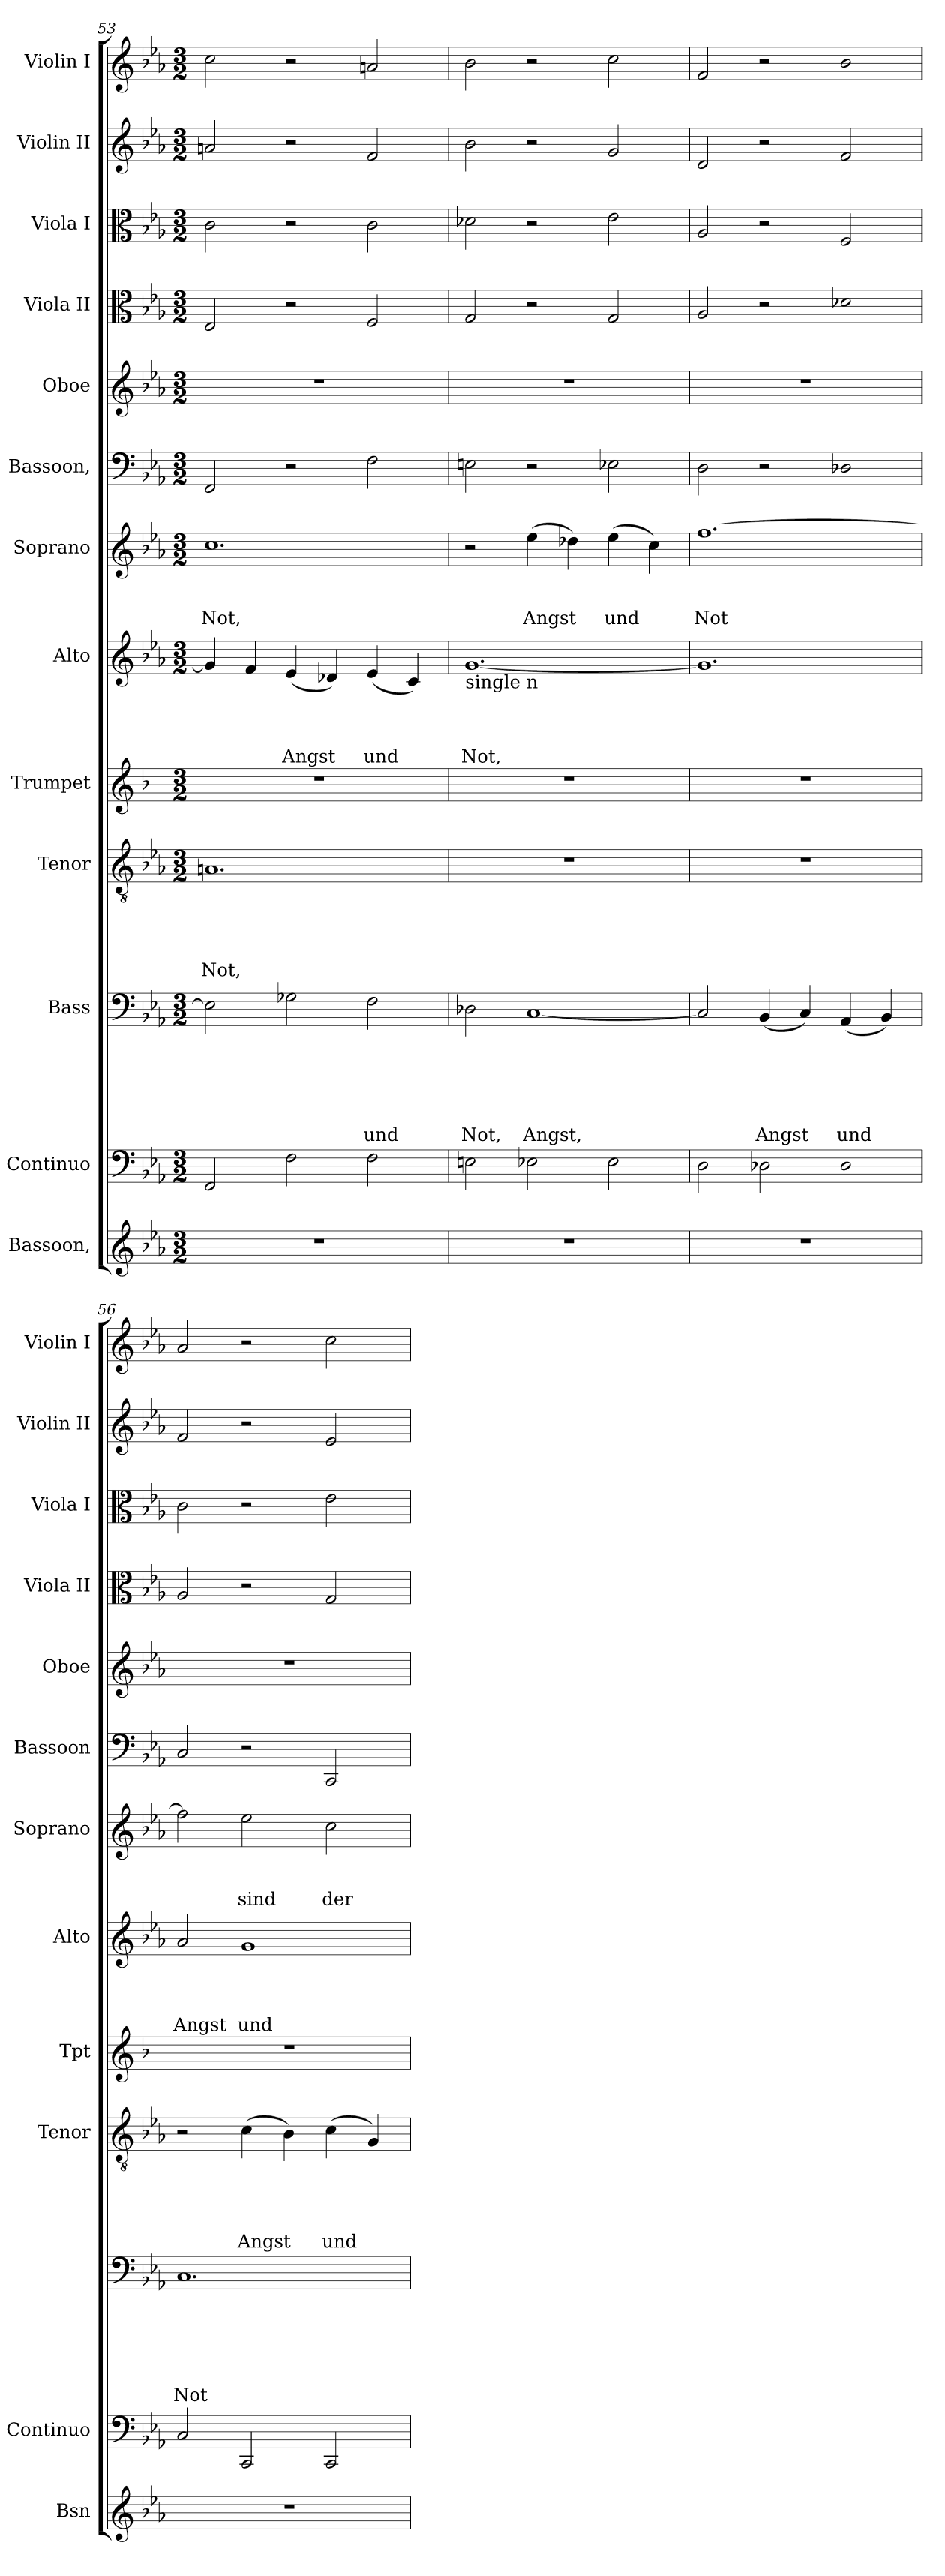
**kern	**kern	**kern	**text	**text	**text	**text	**text	**text	**kern	**text	**text	**text	**text	**text	**kern	**kern	**text	**text	**text	**text	**kern	**text	**text	**text	**kern	**kern	**kern	**kern	**kern	**kern
*part13	*part12	*part11	*part11	*part11	*part11	*part11	*part11	*part11	*part10	*part10	*part10	*part10	*part10	*part10	*part9	*part8	*part8	*part8	*part8	*part8	*part7	*part7	*part7	*part7	*part6	*part5	*part4	*part3	*part2	*part1
*staff13	*staff12	*staff11	*staff11	*staff11	*staff11	*staff11	*staff11	*staff11	*staff10	*staff10	*staff10	*staff10	*staff10	*staff10	*staff9	*staff8	*staff8	*staff8	*staff8	*staff8	*staff7	*staff7	*staff7	*staff7	*staff6	*staff5	*staff4	*staff3	*staff2	*staff1
*I"Bassoon,	*I"Continuo	*I"Bass	*	*	*	*	*	*	*I"Tenor	*	*	*	*	*	*I"Trumpet	*I"Alto	*	*	*	*	*I"Soprano	*	*	*	*I"Bassoon,	*I"Oboe	*I"Viola II	*I"Viola I	*I"Violin II	*I"Violin I
*I'Bsn	*I'Continuo	*	*	*	*	*	*	*	*I'Tenor	*	*	*	*	*	*I'Tpt	*I'Alto	*	*	*	*	*I'Soprano	*	*	*	*I'Bassoon	*I'Oboe	*I'Viola II	*I'Viola I	*I'Violin II	*I'Violin I
!!LO:PB:g=z
*clefG2	*clefF4	*clefF4	*	*	*	*	*	*	*clefGv2	*	*	*	*	*	*clefG2	*clefG2	*	*	*	*	*clefG2	*	*	*	*clefF4	*clefG2	*clefC3	*clefC3	*clefG2	*clefG2
*	*	*	*	*	*	*	*	*	*	*	*	*	*	*	*ITrd1c2	*	*	*	*	*	*	*	*	*	*	*	*	*	*	*
*k[b-e-a-]	*k[b-e-a-]	*k[b-e-a-]	*	*	*	*	*	*	*k[b-e-a-]	*	*	*	*	*	*k[b-e-a-]	*k[b-e-a-]	*	*	*	*	*k[b-e-a-]	*	*	*	*k[b-e-a-]	*k[b-e-a-]	*k[b-e-a-]	*k[b-e-a-]	*k[b-e-a-]	*k[b-e-a-]
*E-:	*E-:	*E-:	*	*	*	*	*	*	*E-:	*	*	*	*	*	*E-:	*E-:	*	*	*	*	*E-:	*	*	*	*E-:	*E-:	*E-:	*E-:	*E-:	*E-:
*M3/2	*M3/2	*M3/2	*	*	*	*	*	*	*M3/2	*	*	*	*	*	*M3/2	*M3/2	*	*	*	*	*M3/2	*	*	*	*M3/2	*M3/2	*M3/2	*M3/2	*M3/2	*M3/2
=53	=53	=53	=53	=53	=53	=53	=53	=53	=53	=53	=53	=53	=53	=53	=53	=53	=53	=53	=53	=53	=53	=53	=53	=53	=53	=53	=53	=53	=53	=53
!	!	!	!	!	!	!	!	!	!	!	!	!	!	!LO:LY:b	!	!	!	!	!	!	!	!	!	!LO:LY:b	!	!	!	!	!	!
1.r	2FF/	2E-\]	.	.	.	.	.	.	1.An	.	.	.	.	Not,	1.r	4g-/]	.	.	.	.	1.cc	.	.	Not,	2FF/	1.r	2E-/	2c\	2an/	2cc\
.	.	.	.	.	.	.	.	.	.	.	.	.	.	.	.	4f/	.	.	.	.	.	.	.	.	.	.	.	.	.	.
!	!	!	!	!	!	!	!	!	!	!	!	!	!	!	!	!	!	!	!	!LO:LY:b	!	!	!	!	!	!	!	!	!	!
.	2F\	2G-X\	.	.	.	.	.	.	.	.	.	.	.	.	.	(<4e-/	.	.	.	Angst	.	.	.	.	2r	.	2r	2r	2r	2r
.	.	.	.	.	.	.	.	.	.	.	.	.	.	.	.	4d-X/)	.	.	.	.	.	.	.	.	.	.	.	.	.	.
!	!	!	!	!	!	!	!	!LO:LY:b	!	!	!	!	!	!	!	!	!	!	!	!LO:LY:b	!	!	!	!	!	!	!	!	!	!
.	2F\	2F\	.	.	.	.	.	und	.	.	.	.	.	.	.	(<4e-/	.	.	.	und	.	.	.	.	2F\	.	2F/	2c\	2f/	2an/
.	.	.	.	.	.	.	.	.	.	.	.	.	.	.	.	4c/)	.	.	.	.	.	.	.	.	.	.	.	.	.	.
=54	=54	=54	=54	=54	=54	=54	=54	=54	=54	=54	=54	=54	=54	=54	=54	=54	=54	=54	=54	=54	=54	=54	=54	=54	=54	=54	=54	=54	=54	=54
!	!	!	!	!	!	!	!	!	!	!	!	!	!	!	!	!LO:TX:b:t=single n	!	!	!	!	!	!	!	!	!	!	!	!	!	!
!	!	!	!	!	!	!	!	!LO:LY:b	!	!	!	!	!	!	!	!	!	!	!	!LO:LY:b	!	!	!	!	!	!	!	!	!	!
1.r	2En\	2D-X\	.	.	.	.	.	Not,	1.r	.	.	.	.	.	1.r	[<1.g	.	.	.	Not,	2r	.	.	.	2En\	1.r	2G/	2d-X\	2b-\	2b-\
!	!	!	!	!	!	!	!	!LO:LY:b	!	!	!	!	!	!	!	!	!	!	!	!	!	!	!	!LO:LY:b	!	!	!	!	!	!
.	2E-X\	[<1C	.	.	.	.	.	Angst,	.	.	.	.	.	.	.	.	.	.	.	.	(>4ee-\	.	.	Angst	2r	.	2r	2r	2r	2r
.	.	.	.	.	.	.	.	.	.	.	.	.	.	.	.	.	.	.	.	.	4dd-X\)	.	.	.	.	.	.	.	.	.
!	!	!	!	!	!	!	!	!	!	!	!	!	!	!	!	!	!	!	!	!	!	!	!	!LO:LY:b	!	!	!	!	!	!
.	2E-\	.	.	.	.	.	.	.	.	.	.	.	.	.	.	.	.	.	.	.	(>4ee-\	.	.	und	2E-X\	.	2G/	2e-\	2g/	2cc\
.	.	.	.	.	.	.	.	.	.	.	.	.	.	.	.	.	.	.	.	.	4cc\)	.	.	.	.	.	.	.	.	.
=55	=55	=55	=55	=55	=55	=55	=55	=55	=55	=55	=55	=55	=55	=55	=55	=55	=55	=55	=55	=55	=55	=55	=55	=55	=55	=55	=55	=55	=55	=55
!	!	!	!	!	!	!	!	!	!	!	!	!	!	!	!	!	!	!	!	!	!	!	!	!LO:LY:b	!	!	!	!	!	!
1.r	2D\	2C/]	.	.	.	.	.	.	1.r	.	.	.	.	.	1.r	1.g]	.	.	.	.	[>1.ff	.	.	Not	2D\	1.r	2A-/	2A-/	2d/	2f/
!	!	!	!	!	!	!	!	!LO:LY:b	!	!	!	!	!	!	!	!	!	!	!	!	!	!	!	!	!	!	!	!	!	!
.	2D-X\	(<4BB-/	.	.	.	.	.	Angst	.	.	.	.	.	.	.	.	.	.	.	.	.	.	.	.	2r	.	2r	2r	2r	2r
.	.	4C/)	.	.	.	.	.	.	.	.	.	.	.	.	.	.	.	.	.	.	.	.	.	.	.	.	.	.	.	.
!	!	!	!	!	!	!	!	!LO:LY:b	!	!	!	!	!	!	!	!	!	!	!	!	!	!	!	!	!	!	!	!	!	!
.	2D-\	(<4AA-/	.	.	.	.	.	und	.	.	.	.	.	.	.	.	.	.	.	.	.	.	.	.	2D-X\	.	2d-X\	2F/	2f/	2b-\
.	.	4BB-/)	.	.	.	.	.	.	.	.	.	.	.	.	.	.	.	.	.	.	.	.	.	.	.	.	.	.	.	.
=56	=56	=56	=56	=56	=56	=56	=56	=56	=56	=56	=56	=56	=56	=56	=56	=56	=56	=56	=56	=56	=56	=56	=56	=56	=56	=56	=56	=56	=56	=56
!	!	!	!	!	!	!	!	!LO:LY:b	!	!	!	!	!	!	!	!	!	!	!	!LO:LY:b	!	!	!	!	!	!	!	!	!	!
1.r	2C/	1.C	.	.	.	.	.	Not	2r	.	.	.	.	.	1.r	2a-/	.	.	.	Angst	2ff\]	.	.	.	2C/	1.r	2A-/	2c\	2f/	2a-/
!	!	!	!	!	!	!	!	!	!	!	!	!	!	!LO:LY:b	!	!	!	!	!	!LO:LY:b	!	!	!	!LO:LY:b	!	!	!	!	!	!
.	2CC/	.	.	.	.	.	.	.	(>4c\	.	.	.	.	Angst	.	1g	.	.	.	und	2ee-\	.	.	sind	2r	.	2r	2r	2r	2r
.	.	.	.	.	.	.	.	.	4B-\)	.	.	.	.	.	.	.	.	.	.	.	.	.	.	.	.	.	.	.	.	.
!	!	!	!	!	!	!	!	!	!	!	!	!	!	!LO:LY:b	!	!	!	!	!	!	!	!	!	!LO:LY:b	!	!	!	!	!	!
.	2CC/	.	.	.	.	.	.	.	(>4c\	.	.	.	.	und	.	.	.	.	.	.	2cc\	.	.	der	2CC/	.	2G/	2e-\	2e-/	2cc\
.	.	.	.	.	.	.	.	.	4G/)	.	.	.	.	.	.	.	.	.	.	.	.	.	.	.	.	.	.	.	.	.
=	=	=	=	=	=	=	=	=	=	=	=	=	=	=	=	=	=	=	=	=	=	=	=	=	=	=	=	=	=	=
*-	*-	*-	*-	*-	*-	*-	*-	*-	*-	*-	*-	*-	*-	*-	*-	*-	*-	*-	*-	*-	*-	*-	*-	*-	*-	*-	*-	*-	*-	*-
